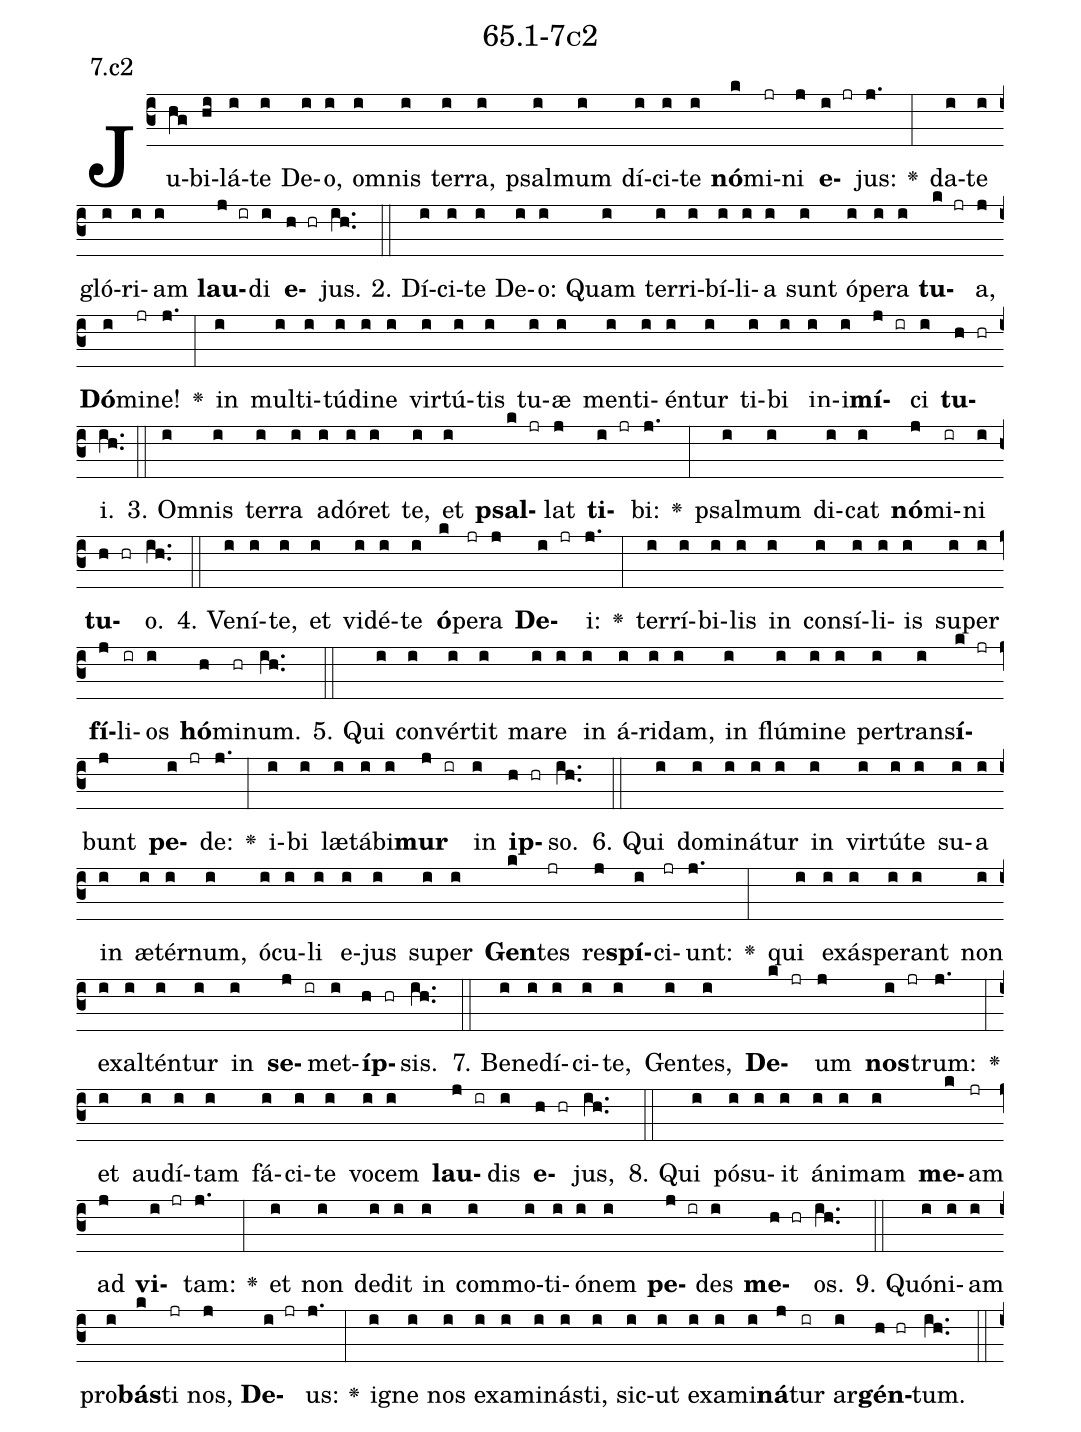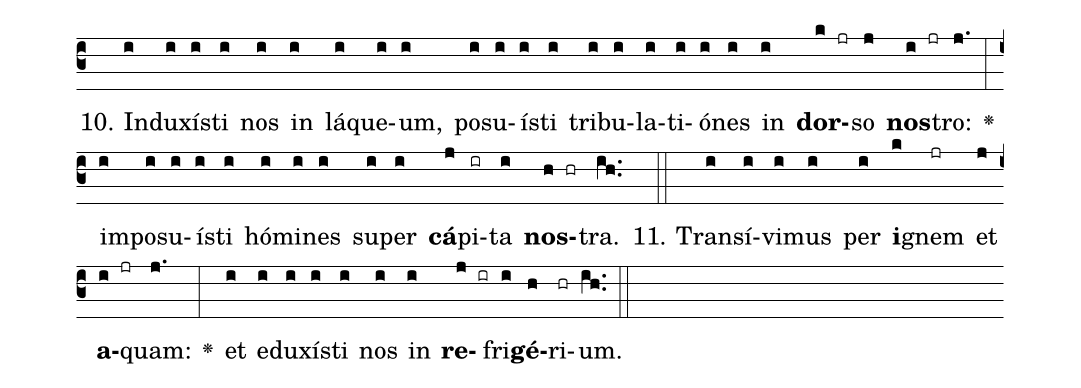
name: 65.1-7c2;
annotation: 7.c2;
%%
(c3)Ju(hg)bi(hi)lá(i)te(i) De(i)o,(i) om(i)nis(i) ter(i)ra,(i) psal(i)mum(i) dí(i)ci(i)te(i) <b>nó</b>(k)mi(jr)ni(j) <b>e</b>(i jr)jus:(j.) <v>\greheightstar</v>(:) da(i)te(i) gló(i)ri(i)am(i) <b>lau</b>(j ir)di(i) <b>e</b>(h hr)jus.(ih..) (::)
2. Dí(i)ci(i)te(i) De(i)o:(i) Quam(i) ter(i)ri(i)bí(i)li(i)a(i) sunt(i) ó(i)pe(i)ra(i) <b>tu</b>(k jr)a,(j) <b>Dó</b>(i)mi(jr)ne!(j.) <v>\greheightstar</v>(:) in(i) mul(i)ti(i)tú(i)di(i)ne(i) vir(i)tú(i)tis(i) tu(i)æ(i) men(i)ti(i)én(i)tur(i) ti(i)bi(i) in(i)i(i)<b>mí</b>(j ir)ci(i) <b>tu</b>(h hr)i.(ih..) (::)
3. Om(i)nis(i) ter(i)ra(i) ad(i)ó(i)ret(i) te,(i) et(i) <b>psal</b>(k jr)lat(j) <b>ti</b>(i jr)bi:(j.) <v>\greheightstar</v>(:) psal(i)mum(i) di(i)cat(i) <b>nó</b>(j)mi(ir)ni(i) <b>tu</b>(h hr)o.(ih..) (::)
4. Ve(i)ní(i)te,(i) et(i) vi(i)dé(i)te(i) <b>ó</b>(k)pe(jr)ra(j) <b>De</b>(i jr)i:(j.) <v>\greheightstar</v>(:) ter(i)rí(i)bi(i)lis(i) in(i) con(i)sí(i)li(i)is(i) su(i)per(i) <b>fí</b>(j)li(ir)os(i) <b>hó</b>(h)mi(hr)num.(ih..) (::)
5. Qui(i) con(i)vér(i)tit(i) ma(i)re(i) in(i) á(i)ri(i)dam,(i) in(i) flú(i)mi(i)ne(i) per(i)trans(i)<b>í</b>(k jr)bunt(j) <b>pe</b>(i jr)de:(j.) <v>\greheightstar</v>(:) i(i)bi(i) læ(i)tá(i)bi(i)<b>mur</b>(j ir) in(i) <b>ip</b>(h hr)so.(ih..) (::)
6. Qui(i) do(i)mi(i)ná(i)tur(i) in(i) vir(i)tú(i)te(i) su(i)a(i) in(i) æ(i)tér(i)num,(i) ó(i)cu(i)li(i) e(i)jus(i) su(i)per(i) <b>Gen</b>(k)tes(jr) re(j)<b>spí</b>(i)ci(jr)unt:(j.) <v>\greheightstar</v>(:) qui(i) ex(i)ás(i)pe(i)rant(i) non(i) ex(i)al(i)tén(i)tur(i) in(i) <b>se</b>(j ir)met(i)<b>íp</b>(h hr)sis.(ih..) (::)
7. Be(i)ne(i)dí(i)ci(i)te,(i) Gen(i)tes,(i) <b>De</b>(k jr)um(j) <b>nos</b>(i jr)trum:(j.) <v>\greheightstar</v>(:) et(i) au(i)dí(i)tam(i) fá(i)ci(i)te(i) vo(i)cem(i) <b>lau</b>(j ir)dis(i) <b>e</b>(h hr)jus,(ih..) (::)
8. Qui(i) pó(i)su(i)it(i) á(i)ni(i)mam(i) <b>me</b>(k)am(jr) ad(j) <b>vi</b>(i jr)tam:(j.) <v>\greheightstar</v>(:) et(i) non(i) de(i)dit(i) in(i) com(i)mo(i)ti(i)ó(i)nem(i) <b>pe</b>(j ir)des(i) <b>me</b>(h hr)os.(ih..) (::)
9. Quón(i)i(i)am(i) pro(i)<b>bás</b>(k)ti(jr) nos,(j) <b>De</b>(i jr)us:(j.) <v>\greheightstar</v>(:) i(i)gne(i) nos(i) ex(i)a(i)mi(i)nás(i)ti,(i) sic(i)ut(i) ex(i)a(i)mi(i)<b>ná</b>(j)tur(ir) ar(i)<b>gén</b>(h hr)tum.(ih..) (::)
10. In(i)du(i)xís(i)ti(i) nos(i) in(i) lá(i)que(i)um,(i) po(i)su(i)ís(i)ti(i) tri(i)bu(i)la(i)ti(i)ó(i)nes(i) in(i) <b>dor</b>(k jr)so(j) <b>nos</b>(i jr)tro:(j.) <v>\greheightstar</v>(:) im(i)po(i)su(i)ís(i)ti(i) hó(i)mi(i)nes(i) su(i)per(i) <b>cá</b>(j)pi(ir)ta(i) <b>nos</b>(h hr)tra.(ih..) (::)
11. Trans(i)í(i)vi(i)mus(i) per(i) <b>i</b>(k)gnem(jr) et(j) <b>a</b>(i jr)quam:(j.) <v>\greheightstar</v>(:) et(i) e(i)du(i)xís(i)ti(i) nos(i) in(i) <b>re</b>(j ir)fri(i)<b>gé</b>(h)ri(hr)um.(ih..) (::)
